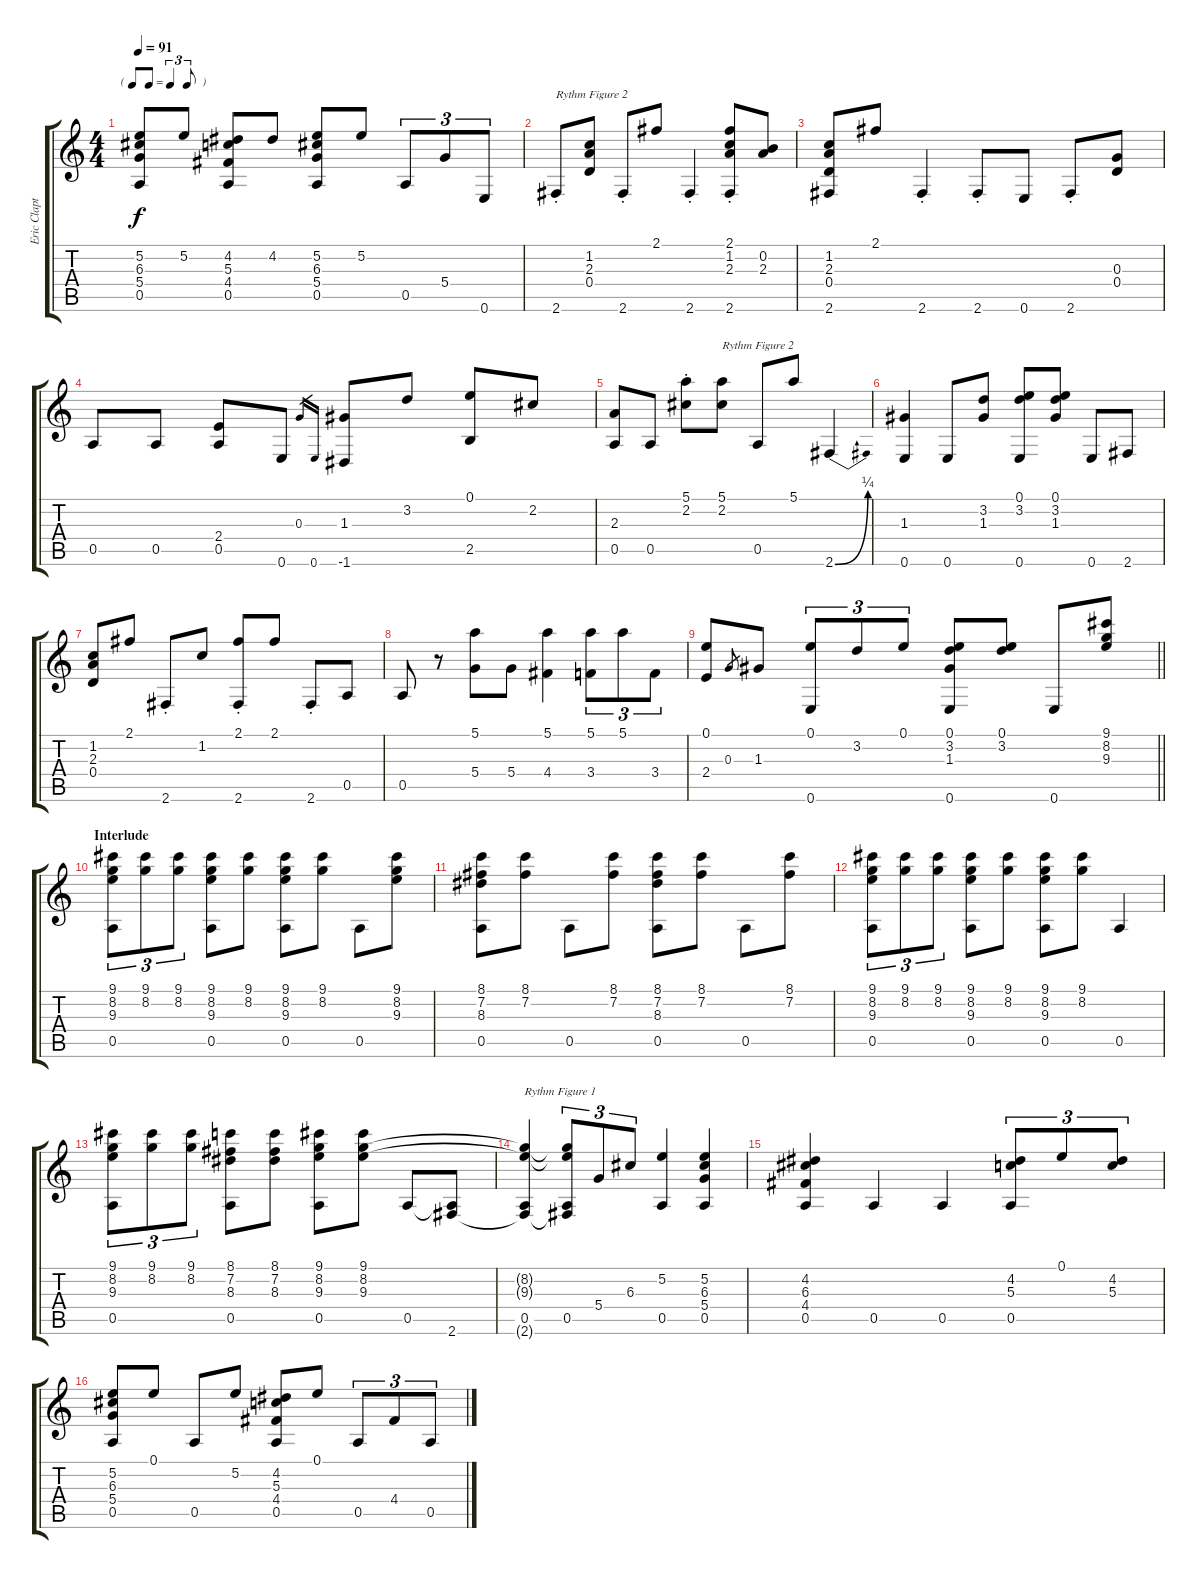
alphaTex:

\track ("Eric Clapton Guitar" "Eric Clapt") {instrument acousticguitarnylon}
\staff {score tabs}
\tuning (E4 B3 G3 D3 A2 E2) {hide}
\ts (4 4)
\tf triplet8th
\tempo 91
\clef g2
\ks c
(5.2 6.3 5.4 0.5).8{dy f} 5.2.8 (4.2 5.3 4.4 0.5).8 4.2.8 (5.2 6.3 5.4 0.5).8 5.2.8 0.5.8{tu (3 2)} 5.4.8{tu (3 2)} 0.6.8{tu (3 2)} |
2.6{st}.8{txt "Rythm Figure 2"} (1.2 2.3 0.4).8 2.6{st}.8 2.1.8 2.6{st}.4 (2.1{st} 1.2{st} 2.3{st} 2.6{st}).8 (0.2 2.3).8 |
(1.2 2.3 0.4 2.6).8 2.1.8 2.6{st}.4 2.6{st}.8 0.6.8 2.6{st}.8 (0.3 0.4).8 |
0.5.8 0.5.8 (2.4 0.5).8 0.6.8 0.3.16{gr} 0.6.16{gr} (1.3 -1.6).8 3.2.8 (0.1 2.5).8 2.2.8 |
(2.3 0.5).8 0.5.8 (5.1{st} 2.2{st}).8{txt "            Rythm Figure 2"} (5.1 2.2).8 0.5.8 5.1.8 2.6{be (bend 0 0 60 1)}.4 |
(1.3 0.6).4 0.6.8 (3.2 1.3).8 (0.1 3.2 0.6).8 (0.1 3.2 1.3).8 0.6.8 2.6.8 |
(1.2 2.3 0.4).8 2.1.8 2.6{st}.8 1.2.8 (2.1{st} 2.6{st}).8 2.1.8 2.6{st}.8 0.5.8 |
0.5.8 r.8 (5.1 5.4).8 5.4.8 (5.1 4.4).4 (5.1 3.4).8{tu (3 2)} 5.1.8{tu (3 2)} 3.4.8{tu (3 2)} |
\barLineRight lightlight
(0.1 2.4).8 0.3.8{gr} 1.3.8 (0.1 0.6).8{tu (3 2)} 3.2.8{tu (3 2)} 0.1.8{tu (3 2)} (0.1 3.2 1.3 0.6).8 (0.1 3.2).8 0.6.8 (9.1 8.2 9.3).8 |
\section ("" "Interlude")
(9.1 8.2 9.3 0.5).8{tu (3 2)} (9.1 8.2).8{tu (3 2)} (9.1 8.2).8{tu (3 2)} (9.1 8.2 9.3 0.5).8 (9.1 8.2).8 (9.1 8.2 9.3 0.5).8 (9.1 8.2).8 0.5.8 (9.1 8.2 9.3).8 |
(8.1 7.2 8.3 0.5).8 (8.1 7.2).8 0.5.8 (8.1 7.2).8 (8.1 7.2 8.3 0.5).8 (8.1 7.2).8 0.5.8 (8.1 7.2).8 |
(9.1 8.2 9.3 0.5).8{tu (3 2)} (9.1 8.2).8{tu (3 2)} (9.1 8.2).8{tu (3 2)} (9.1 8.2 9.3 0.5).8 (9.1 8.2).8 (9.1 8.2 9.3 0.5).8 (9.1 8.2).8 0.5.4 |
(9.1 8.2 9.3 0.5).8{tu (3 2)} (9.1 8.2).8{tu (3 2)} (9.1 8.2).8{tu (3 2)} (8.1 7.2 8.3 0.5).8 (8.1 7.2 8.3).8 (9.1 8.2 9.3 0.5).8 (9.1 8.2 9.3).8 0.5.8 (0.5{t} 2.6).8 |
(8.2{t} 9.3{t} 0.5 2.6{t}).4{txt "Rythm Figure 1"} (8.2{t} 9.3{t} 0.5 2.6{t}).8{tu (3 2)} 5.4.8{tu (3 2)} 6.3.8{tu (3 2)} (5.2 0.5).4 (5.2 6.3 5.4 0.5).4 |
(4.2 6.3 4.4 0.5).4 0.5.4 0.5.4 (4.2 5.3 0.5).8{tu (3 2)} 0.1.8{tu (3 2)} (4.2 5.3).8{tu (3 2)} |
(5.2 6.3 5.4 0.5).8 0.1.8 0.5.8 5.2.8 (4.2 5.3 4.4 0.5).8 0.1.8 0.5.8{tu (3 2)} 4.4.8{tu (3 2)} 0.5.8{tu (3 2)}
